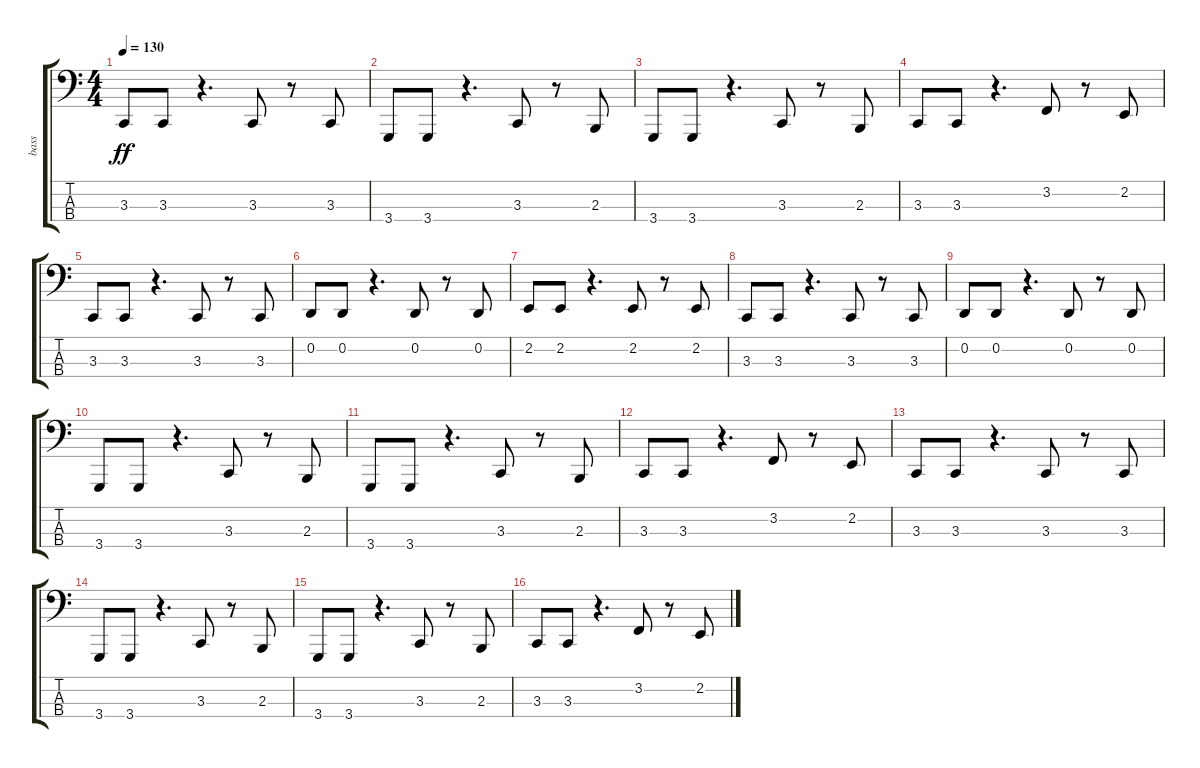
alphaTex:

\track ("bass" "bass") {instrument synthbrass2}
\staff {score tabs}
\tuning (G2 D2 A1 E1) {hide}
\ts (4 4)
\tempo 130
\clef f4
\ks c
3.3.8{dy ff} 3.3.8 r.4{d} 3.3.8 r.8 3.3.8 |
3.4.8 3.4.8 r.4{d} 3.3.8 r.8 2.3.8 |
3.4.8 3.4.8 r.4{d} 3.3.8 r.8 2.3.8 |
3.3.8 3.3.8 r.4{d} 3.2.8 r.8 2.2.8 |
3.3.8 3.3.8 r.4{d} 3.3.8 r.8 3.3.8 |
0.2.8 0.2.8 r.4{d} 0.2.8 r.8 0.2.8 |
2.2.8 2.2.8 r.4{d} 2.2.8 r.8 2.2.8 |
3.3.8 3.3.8 r.4{d} 3.3.8 r.8 3.3.8 |
0.2.8 0.2.8 r.4{d} 0.2.8 r.8 0.2.8 |
3.4.8 3.4.8 r.4{d} 3.3.8 r.8 2.3.8 |
3.4.8 3.4.8 r.4{d} 3.3.8 r.8 2.3.8 |
3.3.8 3.3.8 r.4{d} 3.2.8 r.8 2.2.8 |
3.3.8 3.3.8 r.4{d} 3.3.8 r.8 3.3.8 |
3.4.8 3.4.8 r.4{d} 3.3.8 r.8 2.3.8 |
3.4.8 3.4.8 r.4{d} 3.3.8 r.8 2.3.8 |
3.3.8 3.3.8 r.4{d} 3.2.8 r.8 2.2.8
